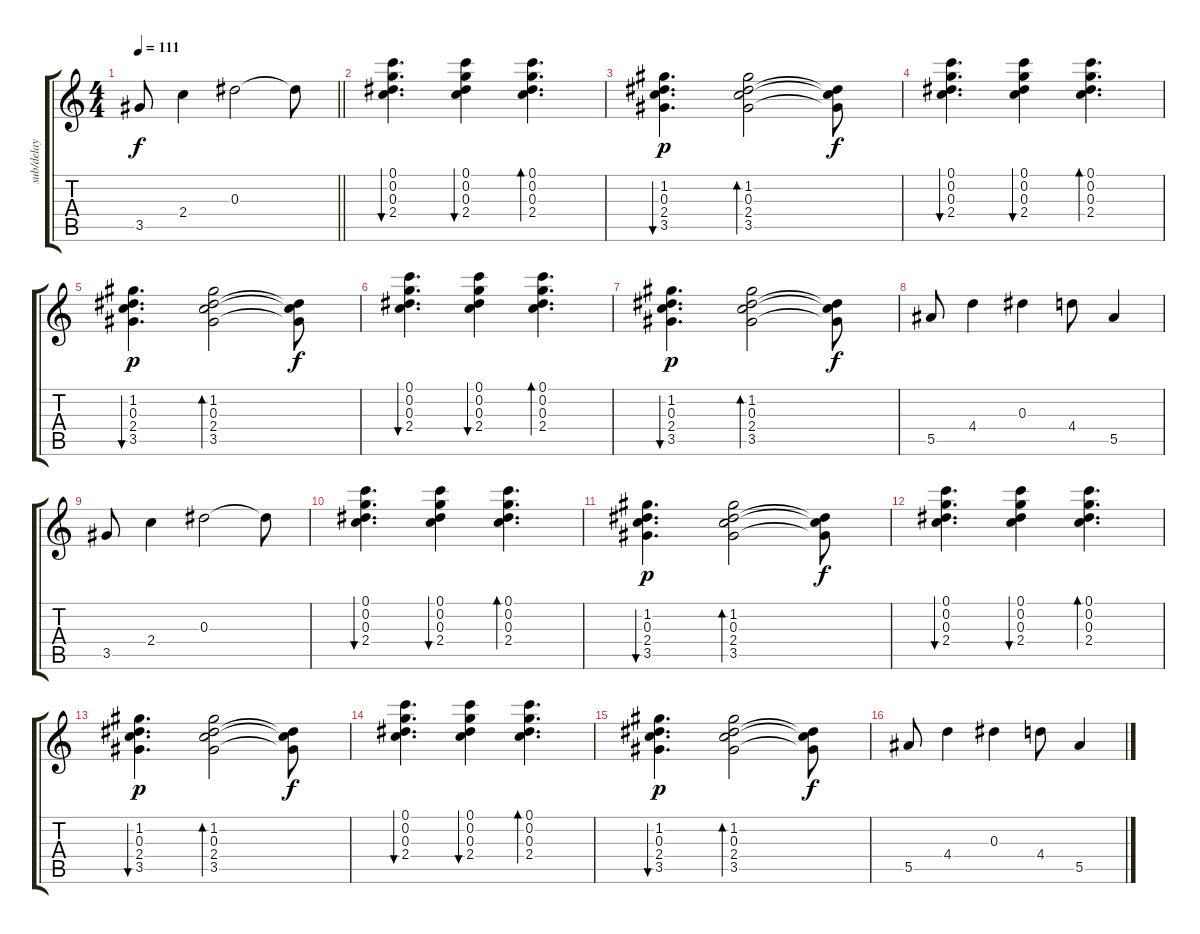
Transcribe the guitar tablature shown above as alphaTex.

\track ("sub/delay guitar" "sub/delay ") {mute instrument electricguitarjazz}
\staff {score tabs}
\tuning (C5 G4 Eb4 Bb3 F3 Bb2) {hide}
\ts (4 4)
\tempo 111
\clef g2
\barLineRight lightlight
\ks c
3.5.8{dy f} 2.4.4 0.3.2 0.3{t}.8 |
(0.1 0.2 0.3 2.4).4{d bu 60} (0.1 0.2 0.3 2.4).4{bu 60} (0.1 0.2 0.3 2.4).4{d bd 60} |
(1.2 0.3 2.4 3.5).4{d bu 60 dy p} (1.2 0.3 2.4 3.5).2{bd 60} (0.3{t} 2.4{t} 3.5{t}).8{dy f} |
(0.1 0.2 0.3 2.4).4{d bu 60} (0.1 0.2 0.3 2.4).4{bu 60} (0.1 0.2 0.3 2.4).4{d bd 60} |
(1.2 0.3 2.4 3.5).4{d bu 60 dy p} (1.2 0.3 2.4 3.5).2{bd 60} (0.3{t} 2.4{t} 3.5{t}).8{dy f} |
(0.1 0.2 0.3 2.4).4{d bu 60} (0.1 0.2 0.3 2.4).4{bu 60} (0.1 0.2 0.3 2.4).4{d bd 60} |
(1.2 0.3 2.4 3.5).4{d bu 60 dy p} (1.2 0.3 2.4 3.5).2{bd 60} (0.3{t} 2.4{t} 3.5{t}).8{dy f} |
5.5.8 4.4.4 0.3.4 4.4.8 5.5.4 |
3.5.8 2.4.4 0.3.2 0.3{t}.8 |
(0.1 0.2 0.3 2.4).4{d bu 60} (0.1 0.2 0.3 2.4).4{bu 60} (0.1 0.2 0.3 2.4).4{d bd 60} |
(1.2 0.3 2.4 3.5).4{d bu 60 dy p} (1.2 0.3 2.4 3.5).2{bd 60} (0.3{t} 2.4{t} 3.5{t}).8{dy f} |
(0.1 0.2 0.3 2.4).4{d bu 60} (0.1 0.2 0.3 2.4).4{bu 60} (0.1 0.2 0.3 2.4).4{d bd 60} |
(1.2 0.3 2.4 3.5).4{d bu 60 dy p} (1.2 0.3 2.4 3.5).2{bd 60} (0.3{t} 2.4{t} 3.5{t}).8{dy f} |
(0.1 0.2 0.3 2.4).4{d bu 60} (0.1 0.2 0.3 2.4).4{bu 60} (0.1 0.2 0.3 2.4).4{d bd 60} |
(1.2 0.3 2.4 3.5).4{d bu 60 dy p} (1.2 0.3 2.4 3.5).2{bd 60} (0.3{t} 2.4{t} 3.5{t}).8{dy f} |
5.5.8 4.4.4 0.3.4 4.4.8 5.5.4
